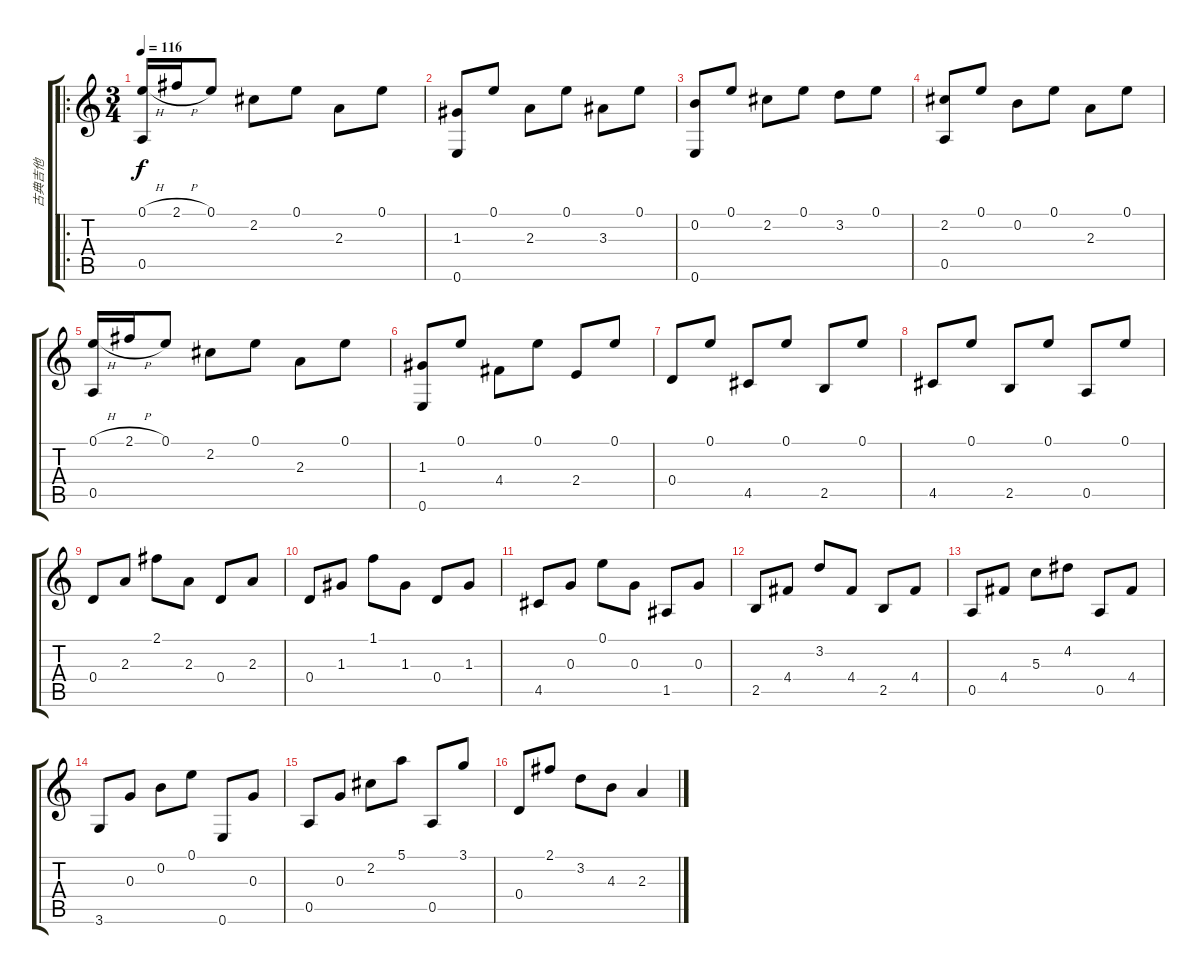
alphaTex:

\track ("古典吉他" "古典吉他") {instrument acousticguitarnylon}
\staff {score tabs}
\tuning (E4 B3 G3 D3 A2 E2) {hide}
\ro
\ts (3 4)
\tempo 116
\clef g2
\ks c
(0.1{h} 0.5).16{dy f} 2.1{h}.16 0.1.8 2.2.8 0.1.8 2.3.8 0.1.8 |
(1.3 0.6).8 0.1.8 2.3.8 0.1.8 3.3.8 0.1.8 |
(0.2 0.6).8 0.1.8 2.2.8 0.1.8 3.2.8 0.1.8 |
(2.2 0.5).8 0.1.8 0.2.8 0.1.8 2.3.8 0.1.8 |
(0.1{h} 0.5).16 2.1{h}.16 0.1.8 2.2.8 0.1.8 2.3.8 0.1.8 |
(1.3 0.6).8 0.1.8 4.4.8 0.1.8 2.4.8 0.1.8 |
0.4.8 0.1.8 4.5.8 0.1.8 2.5.8 0.1.8 |
4.5.8 0.1.8 2.5.8 0.1.8 0.5.8 0.1.8 |
0.4.8 2.3.8 2.1.8 2.3.8 0.4.8 2.3.8 |
0.4.8 1.3.8 1.1.8 1.3.8 0.4.8 1.3.8 |
4.5.8 0.3.8 0.1.8 0.3.8 1.5.8 0.3.8 |
2.5.8 4.4.8 3.2.8 4.4.8 2.5.8 4.4.8 |
0.5.8 4.4.8 5.3.8 4.2.8 0.5.8 4.4.8 |
3.6.8 0.3.8 0.2.8 0.1.8 0.6.8 0.3.8 |
0.5.8 0.3.8 2.2.8 5.1.8 0.5.8 3.1.8 |
0.4.8 2.1.8 3.2.8 4.3.8 2.3.4
